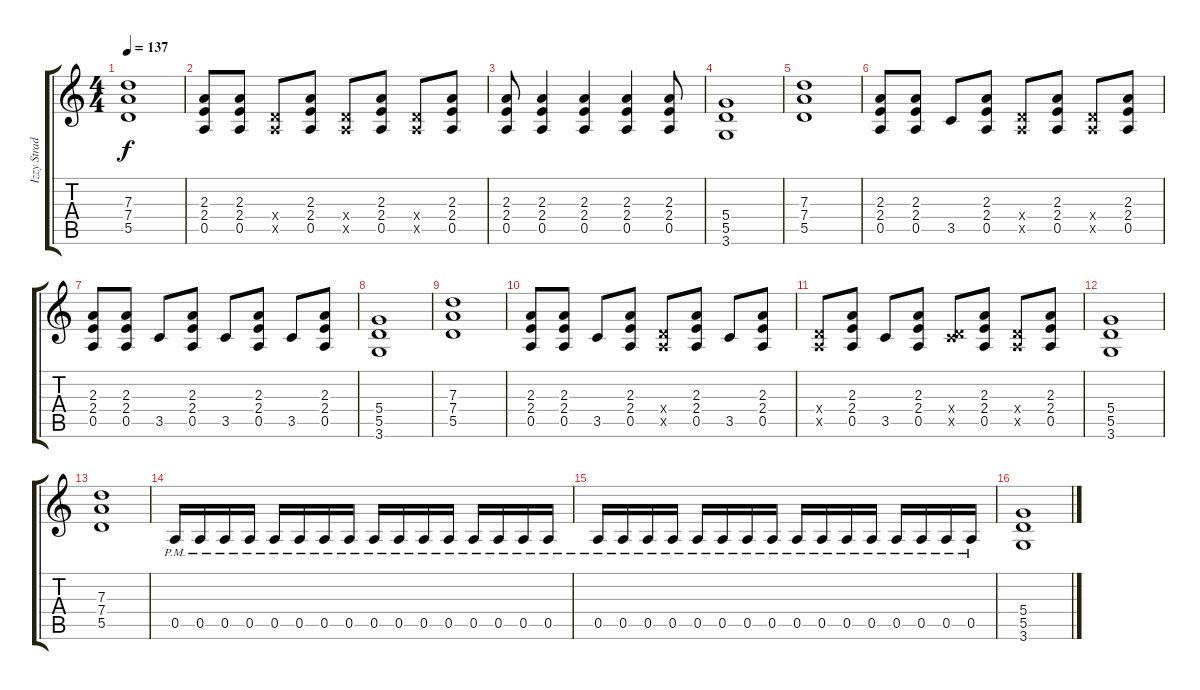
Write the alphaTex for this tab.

\track ("Izzy Stradlin" "Izzy Strad") {instrument overdrivenguitar}
\staff {score tabs}
\tuning (E4 B3 G3 D3 A2 E2) {hide}
\ts (4 4)
\tempo 137
\clef g2
\ks c
(7.3 7.4 5.5).1{dy f} |
(2.3 2.4 0.5).8 (2.3 2.4 0.5).8 (0.4{x} 0.5{x}).8 (2.3 2.4 0.5).8 (0.4{x} 0.5{x}).8 (2.3 2.4 0.5).8 (0.4{x} 0.5{x}).8 (2.3 2.4 0.5).8 |
(2.3 2.4 0.5).8 (2.3 2.4 0.5).4 (2.3 2.4 0.5).4 (2.3 2.4 0.5).4 (2.3 2.4 0.5).8 |
(5.4 5.5 3.6).1 |
(7.3 7.4 5.5).1 |
(2.3 2.4 0.5).8 (2.3 2.4 0.5).8 3.5.8 (2.3 2.4 0.5).8 (0.4{x} 0.5{x}).8 (2.3 2.4 0.5).8 (0.4{x} 0.5{x}).8 (2.3 2.4 0.5).8 |
(2.3 2.4 0.5).8 (2.3 2.4 0.5).8 3.5.8 (2.3 2.4 0.5).8 3.5.8 (2.3 2.4 0.5).8 3.5.8 (2.3 2.4 0.5).8 |
(5.4 5.5 3.6).1 |
(7.3 7.4 5.5).1 |
(2.3 2.4 0.5).8 (2.3 2.4 0.5).8 3.5.8 (2.3 2.4 0.5).8 (0.4{x} 0.5{x}).8 (2.3 2.4 0.5).8 3.5.8 (2.3 2.4 0.5).8 |
(0.4{x} 0.5{x}).8 (2.3 2.4 0.5).8 3.5.8 (2.3 2.4 0.5).8 (0.4{x} 3.5{x}).8 (2.3 2.4 0.5).8 (0.4{x} 0.5{x}).8 (2.3 2.4 0.5).8 |
(5.4 5.5 3.6).1 |
(7.3 7.4 5.5).1 |
0.5{pm}.16 0.5{pm}.16 0.5{pm}.16 0.5{pm}.16 0.5{pm}.16 0.5{pm}.16 0.5{pm}.16 0.5{pm}.16 0.5{pm}.16 0.5{pm}.16 0.5{pm}.16 0.5{pm}.16 0.5{pm}.16 0.5{pm}.16 0.5{pm}.16 0.5{pm}.16 |
0.5{pm}.16 0.5{pm}.16 0.5{pm}.16 0.5{pm}.16 0.5{pm}.16 0.5{pm}.16 0.5{pm}.16 0.5{pm}.16 0.5{pm}.16 0.5{pm}.16 0.5{pm}.16 0.5{pm}.16 0.5{pm}.16 0.5{pm}.16 0.5{pm}.16 0.5{pm}.16 |
(5.4 5.5 3.6).1
